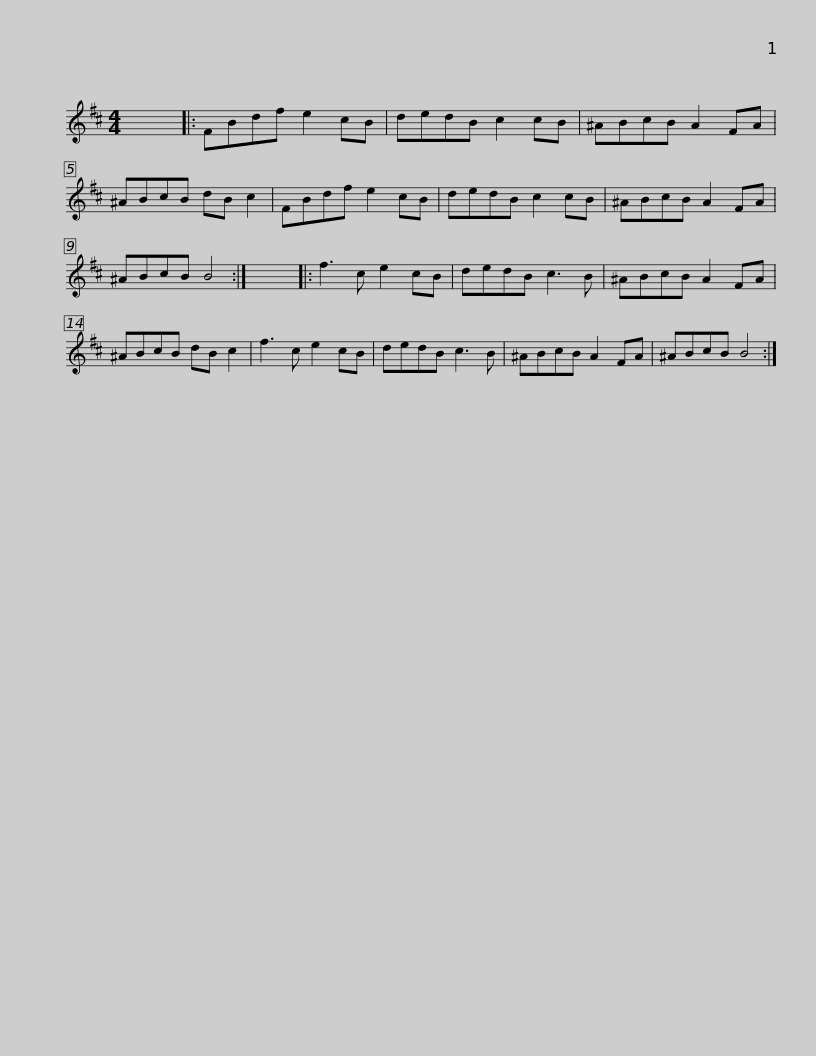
X:1
L:1/8
M:4/4
I:linebreak $
K:D
V:1 treble
V:1
 x8 |: FBdf e2 cB | dedB c2 cB | ^ABcB A2 FA | ^ABcB dB c2 | %5
 FBdf e2 cB |$ dedB c2 cB | ^ABcB A2 FA | ^ABcB B4 :| x8 |: %10
 f3 c e2 cB | dedB c3 B | ^ABcB A2 FA |$ ^ABcB dB c2 | f3 c e2 cB | %15
 dedB c3 B | ^ABcB A2 FA | ^ABcB B4 :| %18
